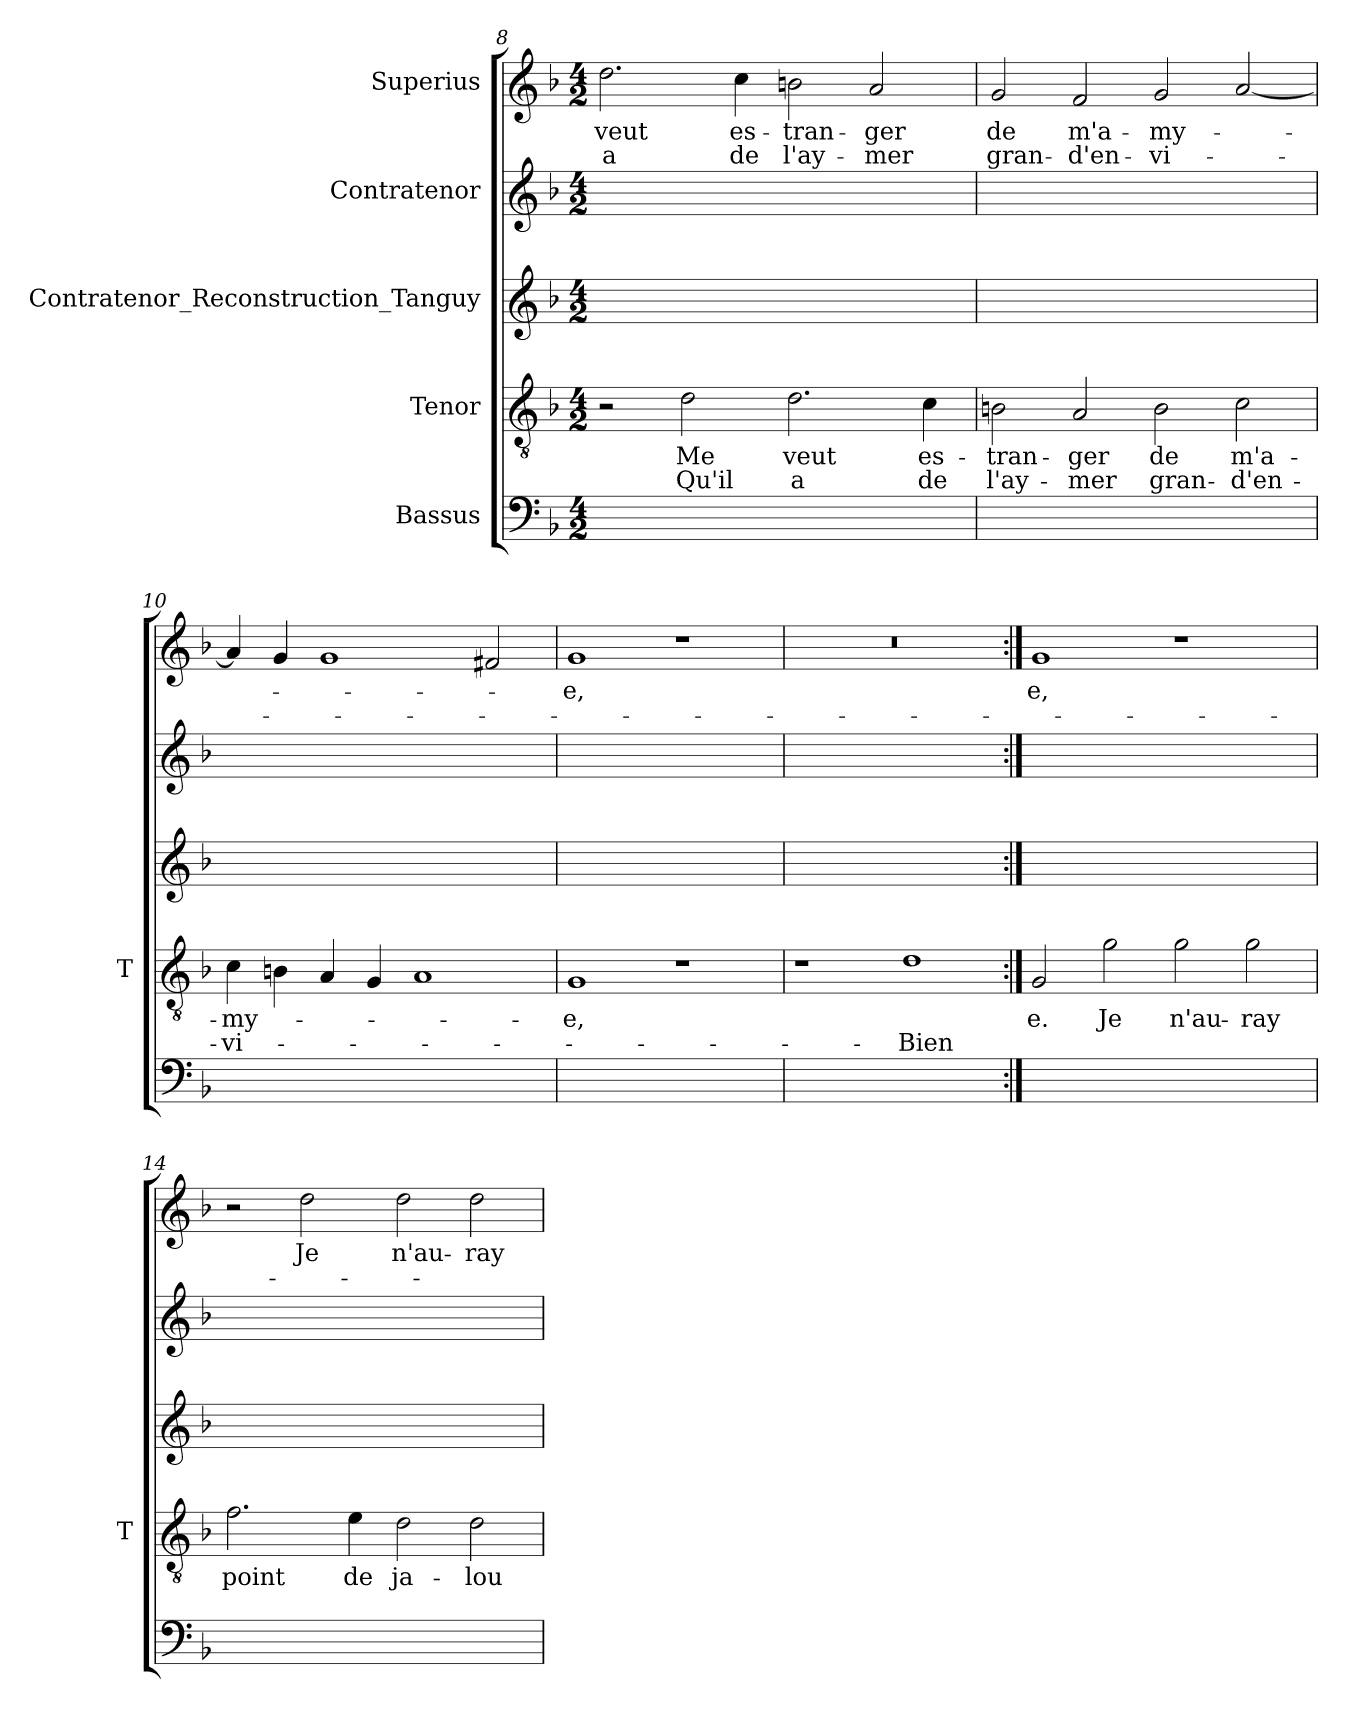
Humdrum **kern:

**kern	**kern	**text	**text	**kern	**kern	**kern	**text	**text
*part5	*part4	*part4	*part4	*part3	*part2	*part1	*part1	*part1
*staff5	*staff4	*staff4	*staff4	*staff3	*staff2	*staff1	*staff1	*staff1
*I"Bassus	*I"Tenor	*	*	*I"Contratenor_Reconstruction_Tanguy	*I"Contratenor	*I"Superius	*	*
*	*I'T	*	*	*	*	*	*	*
*clefF4	*clefGv2	*	*	*clefG2	*clefG2	*clefG2	*	*
*k[b-]	*k[b-]	*	*	*k[b-]	*k[b-]	*k[b-]	*	*
*M4/2	*M4/2	*	*	*M4/2	*M4/2	*M4/2	*	*
=8	=8	=8	=8	=8	=8	=8	=8	=8
0ryy	2r	.	.	0ryy	0ryy	2.dd	-veut	-a
.	2d	-Me	-Qu'il	.	.	.	.	.
.	.	.	.	.	.	4cc	es-	-de
.	2.d	-veut	-a	.	.	2b	tran-	l'ay-
.	.	.	.	.	.	2a	-ger	-mer
.	4c	es-	-de	.	.	.	.	.
=9	=9	=9	=9	=9	=9	=9	=9	=9
0ryy	2B	tran-	l'ay-	0ryy	0ryy	2g	-de	gran-
.	2A	-ger	-mer	.	.	2f	m'a-	d'en-
.	2B	-de	gran-	.	.	2g	my-	vi-
.	2c	m'a-	d'en-	.	.	[2a	.	.
=10	=10	=10	=10	=10	=10	=10	=10	=10
0ryy	4c	my-	vi-	0ryy	0ryy	4a]	.	.
.	4B	.	.	.	.	4g	.	.
.	4A	.	.	.	.	1g	.	.
.	4G	.	.	.	.	.	.	.
.	1A	.	.	.	.	.	.	.
.	.	.	.	.	.	2f#X	.	.
=11	=11	=11	=11	=11	=11	=11	=11	=11
0ryy	1G	-e,	.	0ryy	0ryy	1g	-e,	.
.	1r	.	.	.	.	1r	.	.
=12	=12	=12	=12	=12	=12	=12	=12	=12
0ryy	1r	.	.	0ryy	0ryy	0r	.	.
.	1d	.	-Bien	.	.	.	.	.
=13:|!	=13:|!	=13:|!	=13:|!	=13:|!	=13:|!	=13:|!	=13:|!	=13:|!
0ryy	2G	-e.	.	0ryy	0ryy	1g	-e,	.
.	2g	-Je	.	.	.	.	.	.
.	2g	n'au-	.	.	.	1r	.	.
.	2g	-ray	.	.	.	.	.	.
=14	=14	=14	=14	=14	=14	=14	=14	=14
0ryy	2.f	-point	.	0ryy	0ryy	2r	.	.
.	.	.	.	.	.	2dd	-Je	.
.	4e	-de	.	.	.	.	.	.
.	2d	ja-	.	.	.	2dd	n'au-	.
.	2d	lou-	.	.	.	2dd	-ray	.
=	=	=	=	=	=	=	=	=
*-	*-	*-	*-	*-	*-	*-	*-	*-
